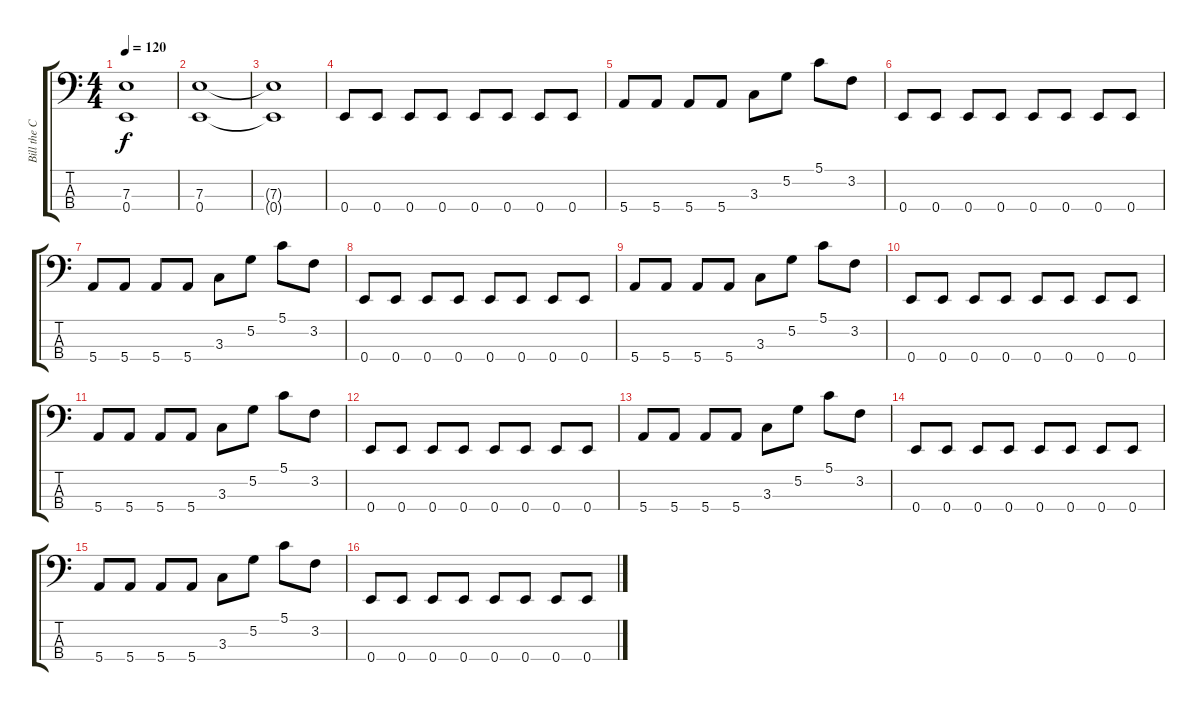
\track ("Bill the CM" "Bill the C") {instrument electricbassfinger}
\staff {score tabs}
\tuning (G2 D2 A1 E1) {hide}
\ts (4 4)
\tempo 120
\clef f4
\ks c
(7.3{t} 0.4{t}).1{dy f} |
(7.3 0.4).1 |
(7.3{t} 0.4{t}).1 |
0.4.8 0.4.8 0.4.8 0.4.8 0.4.8 0.4.8 0.4.8 0.4.8 |
5.4.8 5.4.8 5.4.8 5.4.8 3.3.8 5.2.8 5.1.8 3.2.8 |
0.4.8 0.4.8 0.4.8 0.4.8 0.4.8 0.4.8 0.4.8 0.4.8 |
5.4.8 5.4.8 5.4.8 5.4.8 3.3.8 5.2.8 5.1.8 3.2.8 |
0.4.8 0.4.8 0.4.8 0.4.8 0.4.8 0.4.8 0.4.8 0.4.8 |
5.4.8 5.4.8 5.4.8 5.4.8 3.3.8 5.2.8 5.1.8 3.2.8 |
0.4.8 0.4.8 0.4.8 0.4.8 0.4.8 0.4.8 0.4.8 0.4.8 |
5.4.8 5.4.8 5.4.8 5.4.8 3.3.8 5.2.8 5.1.8 3.2.8 |
0.4.8 0.4.8 0.4.8 0.4.8 0.4.8 0.4.8 0.4.8 0.4.8 |
5.4.8 5.4.8 5.4.8 5.4.8 3.3.8 5.2.8 5.1.8 3.2.8 |
0.4.8 0.4.8 0.4.8 0.4.8 0.4.8 0.4.8 0.4.8 0.4.8 |
5.4.8 5.4.8 5.4.8 5.4.8 3.3.8 5.2.8 5.1.8 3.2.8 |
0.4.8 0.4.8 0.4.8 0.4.8 0.4.8 0.4.8 0.4.8 0.4.8
